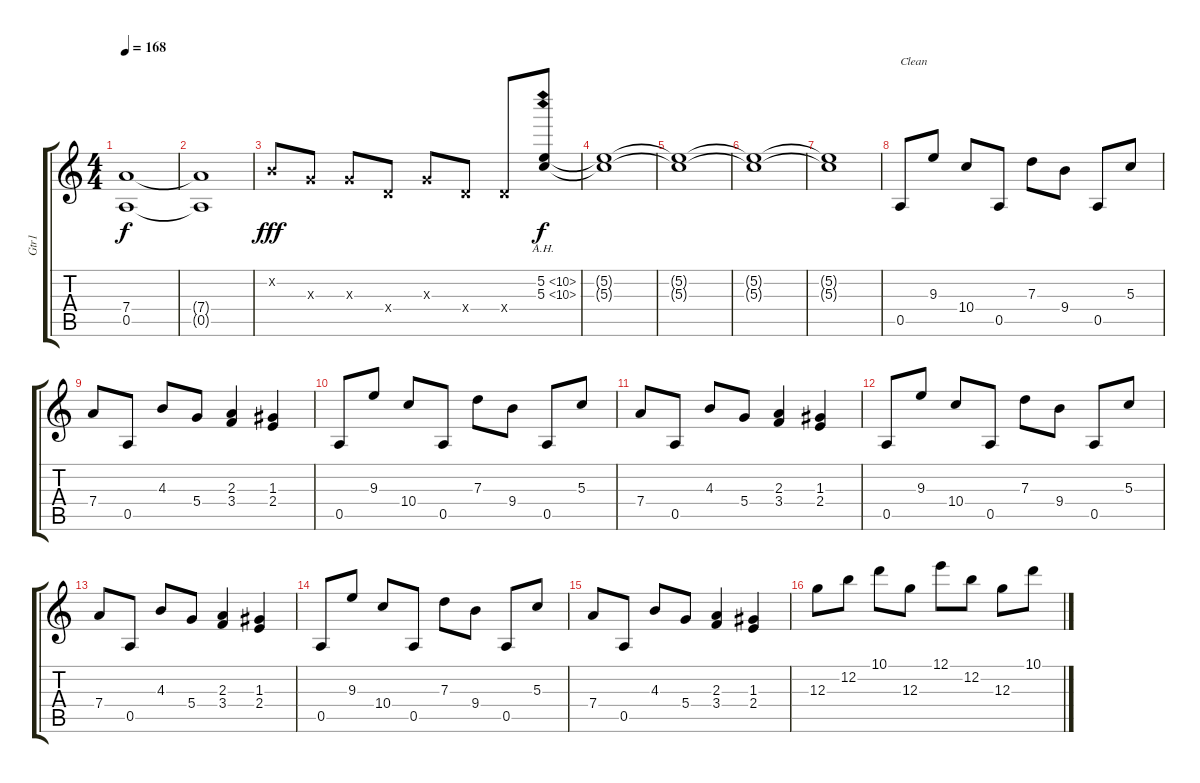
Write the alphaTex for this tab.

\track ("Gtr1" "Gtr1") {instrument overdrivenguitar}
\staff {score tabs}
\tuning (E4 B3 G3 D3 A2 E2) {hide}
\ts (4 4)
\tempo 168
\clef g2
\ks c
(7.4{t} 0.5{t}).1{dy f} |
(7.4{t} 0.5{t}).1 |
0.2{x}.8{dy fff} 0.3{x}.8 0.3{x}.8 0.4{x}.8 0.3{x}.8 0.4{x}.8 0.4{x}.8 (5.2{ah 5} 5.3{ah 5}).8{dy f} |
(5.2{t} 5.3{t}).1 |
(5.2{t} 5.3{t}).1 |
(5.2{t} 5.3{t}).1 |
(5.2{t} 5.3{t}).1 |
0.5.8{txt "Clean" instrument acousticguitarsteel} 9.3.8 10.4.8 0.5.8 7.3.8 9.4.8 0.5.8 5.3.8 |
7.4.8 0.5.8 4.3.8 5.4.8 (2.3 3.4).4 (1.3 2.4).4 |
0.5.8{instrument acousticguitarsteel} 9.3.8 10.4.8 0.5.8 7.3.8 9.4.8 0.5.8 5.3.8 |
7.4.8 0.5.8 4.3.8 5.4.8 (2.3 3.4).4 (1.3 2.4).4 |
0.5.8{instrument acousticguitarsteel} 9.3.8 10.4.8 0.5.8 7.3.8 9.4.8 0.5.8 5.3.8 |
7.4.8 0.5.8 4.3.8 5.4.8 (2.3 3.4).4 (1.3 2.4).4 |
0.5.8{instrument acousticguitarsteel} 9.3.8 10.4.8 0.5.8 7.3.8 9.4.8 0.5.8 5.3.8 |
7.4.8 0.5.8 4.3.8 5.4.8 (2.3 3.4).4 (1.3 2.4).4 |
12.3.8{instrument acousticguitarsteel} 12.2.8 10.1.8 12.3.8 12.1.8 12.2.8 12.3.8 10.1.8
